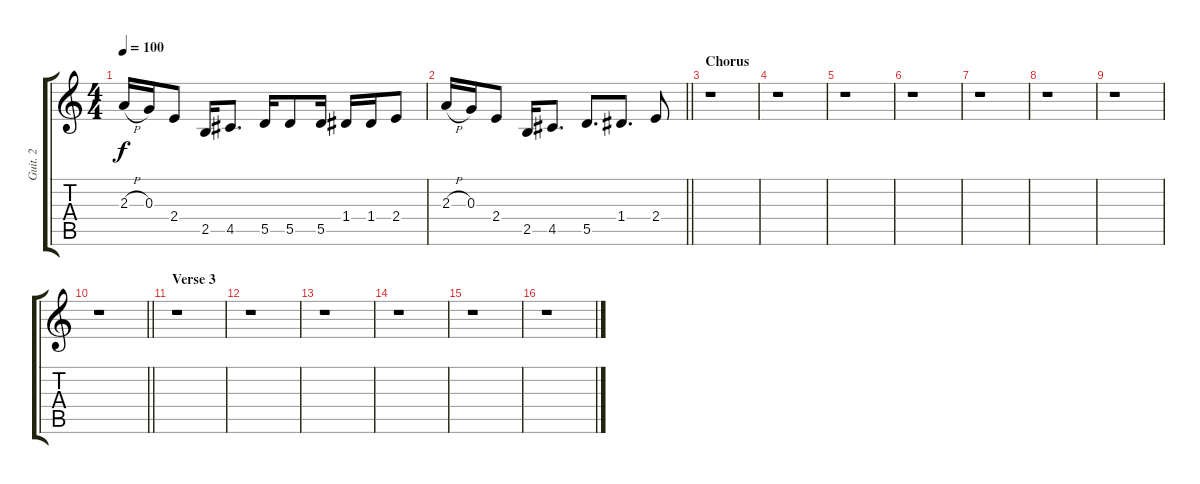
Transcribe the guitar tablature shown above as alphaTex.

\track ("Guit. 2" "Guit. 2") {instrument overdrivenguitar}
\staff {score tabs}
\tuning (E4 B3 G3 D3 A2 E2) {hide}
\ts (4 4)
\tempo 100
\clef g2
\ks c
2.3{h}.16{dy f} 0.3.16 2.4.8 2.5.16 4.5.8{d} 5.5.16 5.5.8 5.5.16 1.4.16 1.4.16 2.4.8 |
\barLineRight lightlight
2.3{h}.16 0.3.16 2.4.8 2.5.16 4.5.8{d} 5.5.8{d} 1.4.8{d} 2.4.8 |
\section ("" "Chorus")
r.1 |
r.1 |
r.1 |
r.1 |
r.1 |
r.1 |
r.1 |
\barLineRight lightlight
r.1 |
\section ("" "Verse 3")
r.1 |
r.1 |
r.1 |
r.1 |
r.1 |
r.1
